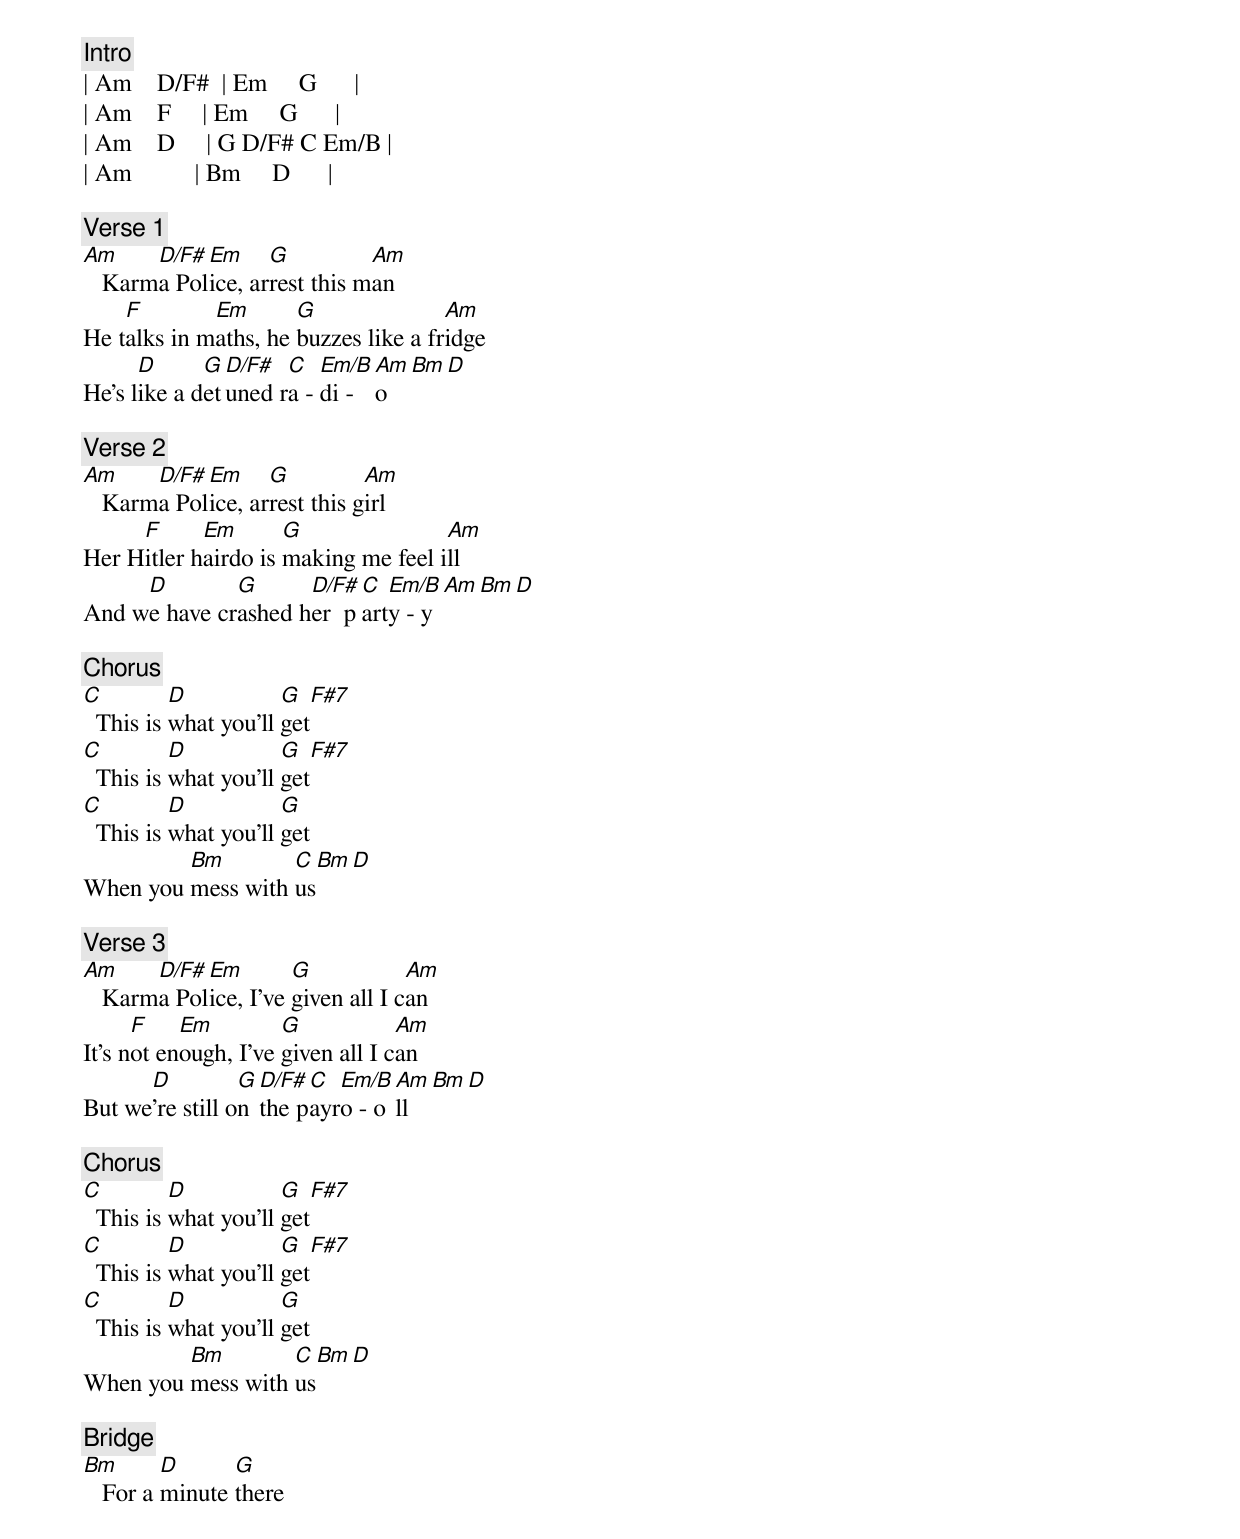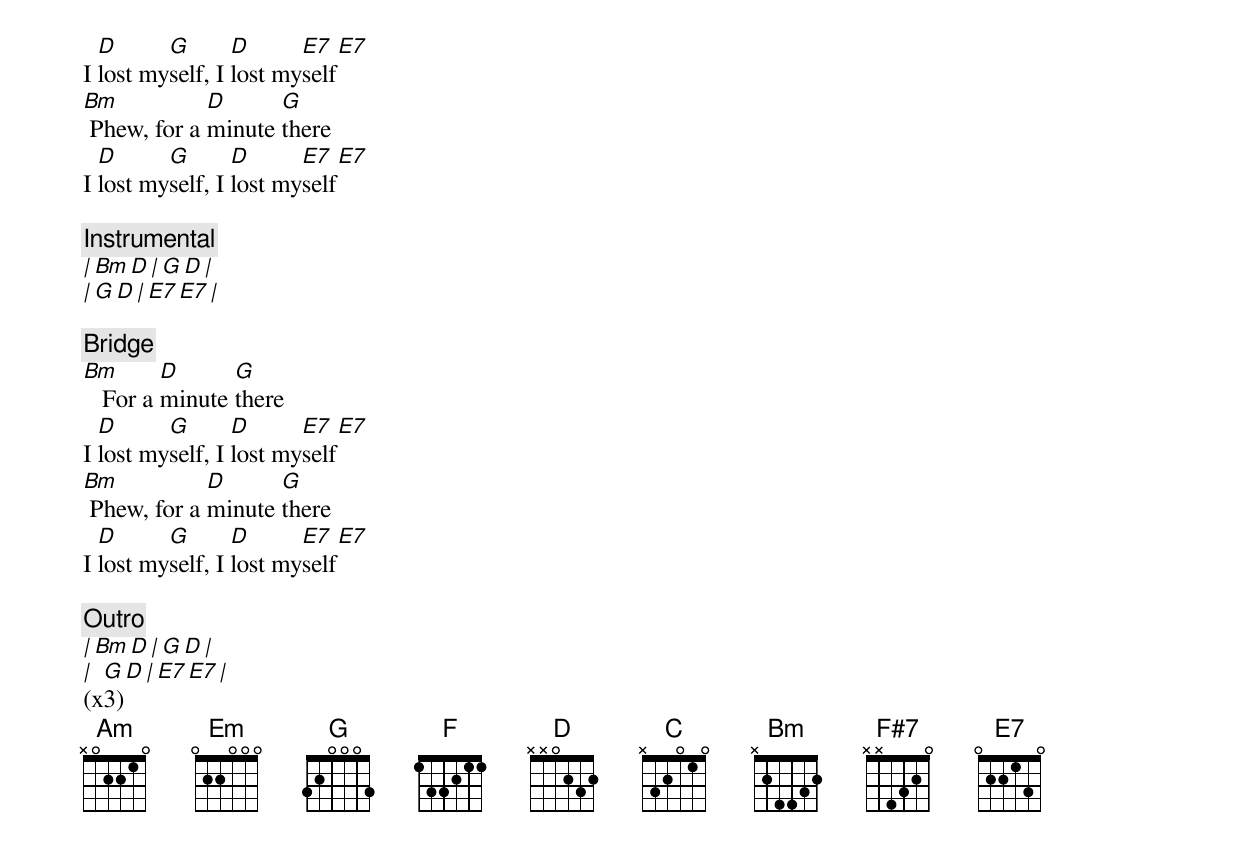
[Intro]
| Am    D/F#  | Em     G      |
| Am    F     | Em     G      |
| Am    D     | G D/F# C Em/B |
| Am          | Bm     D      |

[Verse 1]
Am     D/F# Em     G          Am
   Karma Police, arrest this man
    F        Em       G               Am
He talks in maths, he buzzes like a fridge
      D      G D/F#  C   Em/B Am    Bm  D
He's like a detuned ra - di - o

[Verse 2]
Am     D/F# Em     G          Am
   Karma Police, arrest this girl
     F      Em       G               Am
Her Hitler hairdo is making me feel ill
     D        G      D/F# C  Em/B Am    Bm  D
And we have crashed her  party - y

[Chorus]
C         D           G   F#7
  This is what you'll get
C         D           G   F#7
  This is what you'll get
C         D           G
  This is what you'll get
         Bm        C    Bm  D
When you mess with us

[Verse 3]
Am     D/F# Em        G            Am
   Karma Police, I've given all I can
      F    Em         G            Am
It's not enough, I've given all I can
      D          G D/F# C  Em/B Am    Bm  D
But we're still on the payro - oll

[Chorus]
C         D           G   F#7
  This is what you'll get
C         D           G   F#7
  This is what you'll get
C         D           G
  This is what you'll get
         Bm        C    Bm  D
When you mess with us

[Bridge]
Bm       D      G
   For a minute there
  D      G       D      E7    E7
I lost myself, I lost myself
Bm           D      G
 Phew, for a minute there
  D      G       D      E7    E7
I lost myself, I lost myself

[Instrumental]
| Bm D | G  D  |
| G  D | E7 E7 |

[Bridge]
Bm       D      G
   For a minute there
  D      G       D      E7    E7
I lost myself, I lost myself
Bm           D      G
 Phew, for a minute there
  D      G       D      E7    E7
I lost myself, I lost myself

[Outro]
| Bm D | G  D  |
| G  D | E7 E7 |
(x3)
